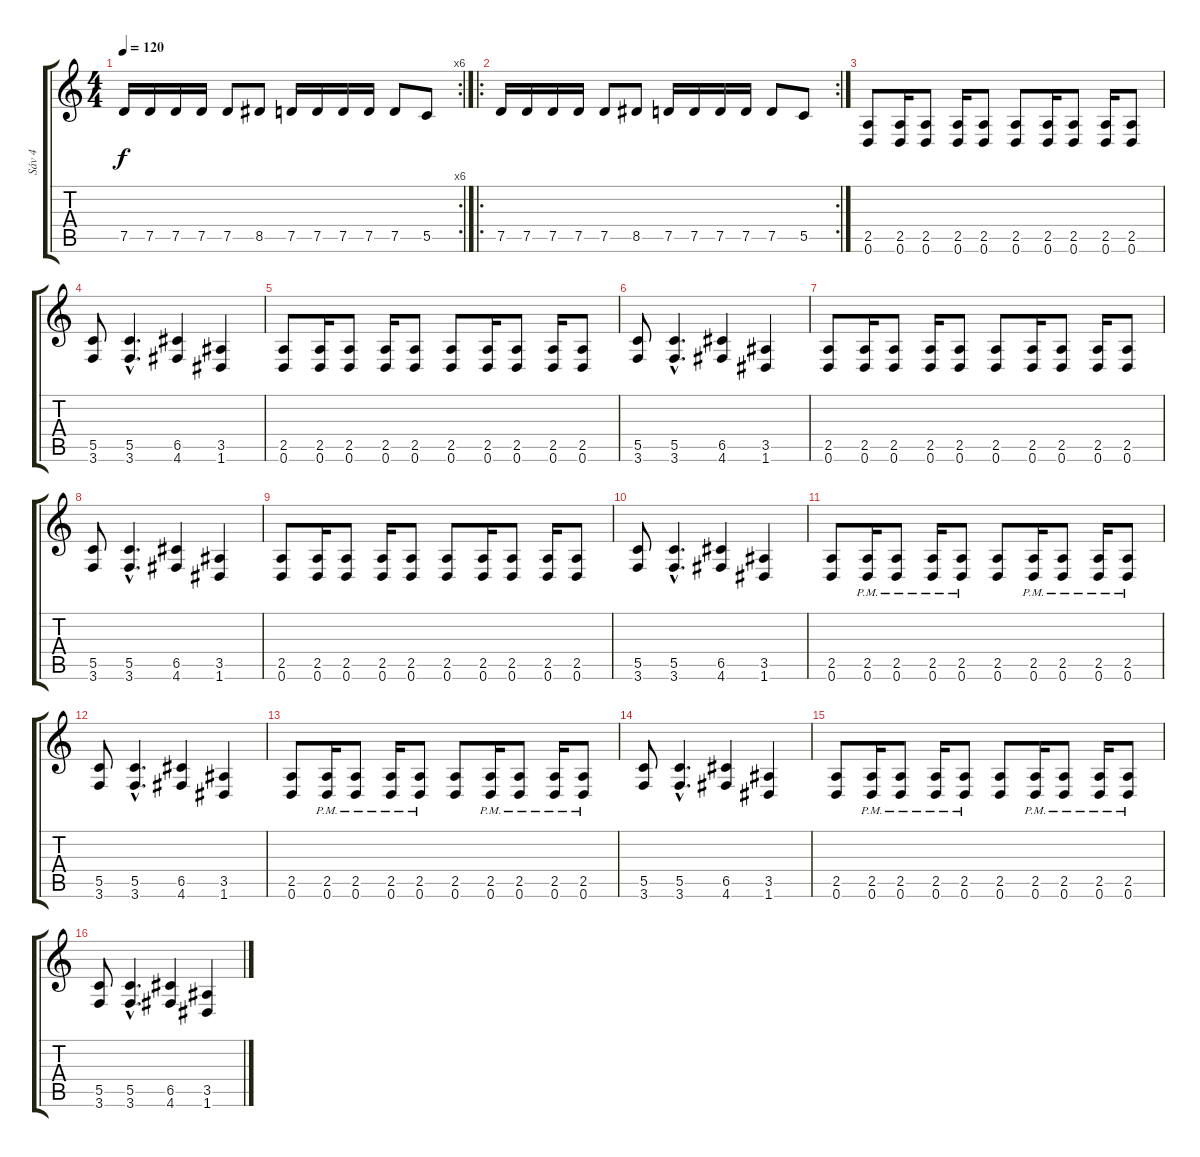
\track ("Sáv 4" "Sáv 4") {instrument distortionguitar}
\staff {score tabs}
\tuning (D4 A3 F3 C3 G2 D2) {hide}
\rc 6
\ts (4 4)
\tempo 120
\clef g2
\ks c
7.5.16{dy f instrument distortionguitar} 7.5.16 7.5.16 7.5.16 7.5.8 8.5.8 7.5.16 7.5.16 7.5.16 7.5.16 7.5.8 5.5.8 |
\ro
\rc 2
7.5.16 7.5.16 7.5.16 7.5.16 7.5.8 8.5.8 7.5.16 7.5.16 7.5.16 7.5.16 7.5.8 5.5.8 |
(2.5 0.6).8 (2.5 0.6).16 (2.5 0.6).8 (2.5 0.6).16 (2.5 0.6).8 (2.5 0.6).8 (2.5 0.6).16 (2.5 0.6).8 (2.5 0.6).16 (2.5 0.6).8 |
(5.5 3.6).8 (5.5{hac} 3.6{hac}).4{d} (6.5 4.6).4 (3.5 1.6).4 |
(2.5 0.6).8 (2.5 0.6).16 (2.5 0.6).8 (2.5 0.6).16 (2.5 0.6).8 (2.5 0.6).8 (2.5 0.6).16 (2.5 0.6).8 (2.5 0.6).16 (2.5 0.6).8 |
(5.5 3.6).8 (5.5{hac} 3.6{hac}).4{d} (6.5 4.6).4 (3.5 1.6).4 |
(2.5 0.6).8 (2.5 0.6).16 (2.5 0.6).8 (2.5 0.6).16 (2.5 0.6).8 (2.5 0.6).8 (2.5 0.6).16 (2.5 0.6).8 (2.5 0.6).16 (2.5 0.6).8 |
(5.5 3.6).8 (5.5{hac} 3.6{hac}).4{d} (6.5 4.6).4 (3.5 1.6).4 |
(2.5 0.6).8 (2.5 0.6).16 (2.5 0.6).8 (2.5 0.6).16 (2.5 0.6).8 (2.5 0.6).8 (2.5 0.6).16 (2.5 0.6).8 (2.5 0.6).16 (2.5 0.6).8 |
(5.5 3.6).8 (5.5{hac} 3.6{hac}).4{d} (6.5 4.6).4 (3.5 1.6).4 |
(2.5 0.6).8 (2.5{pm} 0.6{pm}).16 (2.5{pm} 0.6{pm}).8 (2.5{pm} 0.6{pm}).16 (2.5{pm} 0.6{pm}).8 (2.5 0.6).8 (2.5{pm} 0.6{pm}).16 (2.5{pm} 0.6{pm}).8 (2.5{pm} 0.6{pm}).16 (2.5{pm} 0.6{pm}).8 |
(5.5 3.6).8 (5.5{hac} 3.6{hac}).4{d} (6.5 4.6).4 (3.5 1.6).4 |
(2.5 0.6).8 (2.5{pm} 0.6{pm}).16 (2.5{pm} 0.6{pm}).8 (2.5{pm} 0.6{pm}).16 (2.5{pm} 0.6{pm}).8 (2.5 0.6).8 (2.5{pm} 0.6{pm}).16 (2.5{pm} 0.6{pm}).8 (2.5{pm} 0.6{pm}).16 (2.5{pm} 0.6{pm}).8 |
(5.5 3.6).8 (5.5{hac} 3.6{hac}).4{d} (6.5 4.6).4 (3.5 1.6).4 |
(2.5 0.6).8 (2.5{pm} 0.6{pm}).16 (2.5{pm} 0.6{pm}).8 (2.5{pm} 0.6{pm}).16 (2.5{pm} 0.6{pm}).8 (2.5 0.6).8 (2.5{pm} 0.6{pm}).16 (2.5{pm} 0.6{pm}).8 (2.5{pm} 0.6{pm}).16 (2.5{pm} 0.6{pm}).8 |
(5.5 3.6).8 (5.5{hac} 3.6{hac}).4{d} (6.5 4.6).4 (3.5 1.6).4
